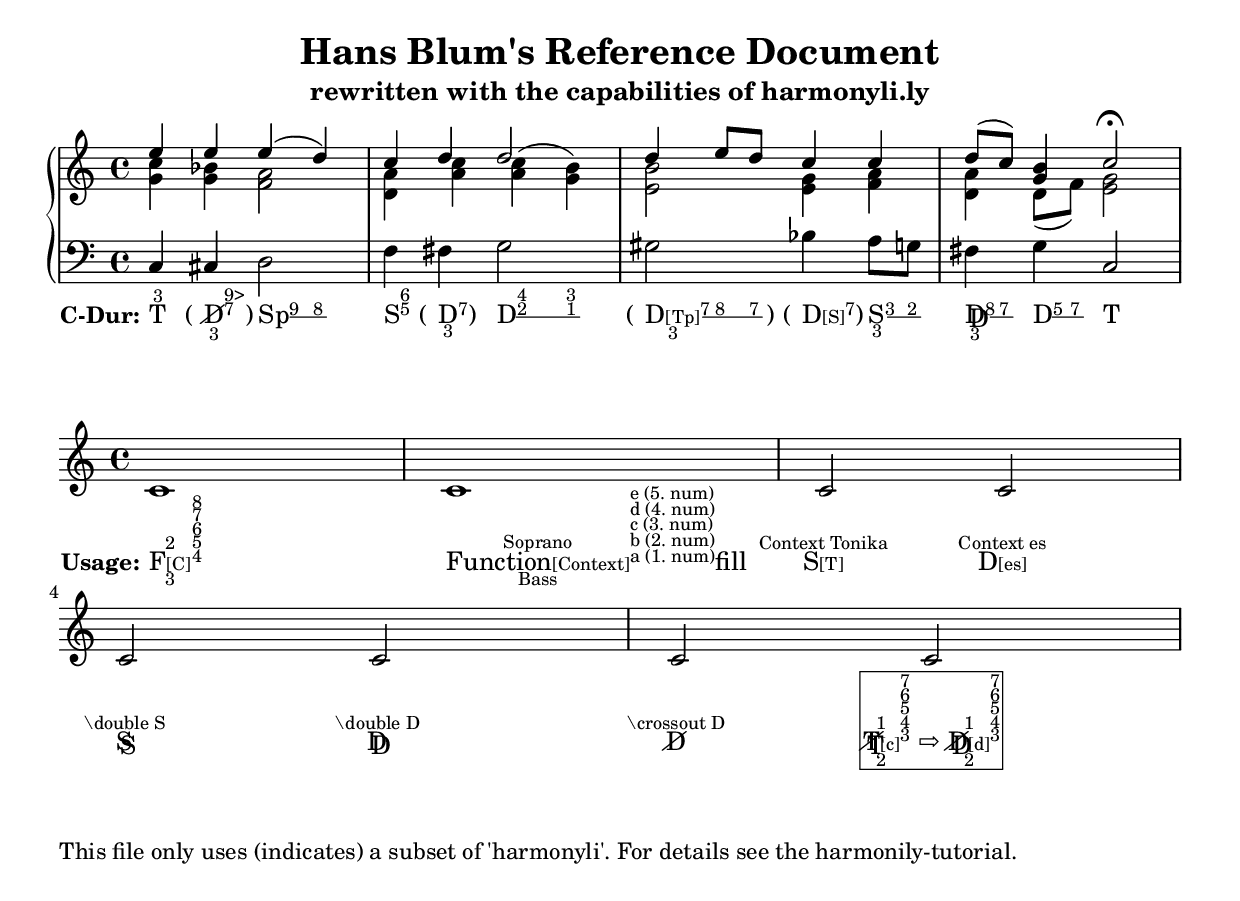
% sn967.ly :- a re-implementation of Hans Blum's reference document
% Copyright (c) 2019 Hans Blum, Karsten Reincke, 
%
% This file uses the score by which Hans Blum has explained / implemented
% his version of inserting Functional Harmony Analysis Symbols (FHAS) 
% see http://lsr.di.unimi.it/LSR/Item?id=967
% 
% It replaces his symbols by the equivalents of harmonyli.ly to verify that 
% harmonyli.ly has at least the same expressiveness like as Hans Blum's 
% preparatory work

% As reference to him, this file is named by a condensed version of the title
% "snippet no 977 of the LilyPond % Snippet Repository" = sn967.ly

% This file is distributed under the terms of the MIT license:
% --------------------------------------
% Copyright 2019 Karsten Reincke (Frankfurt), Hans Blum, 

% Permission is hereby granted, free of charge, to any person obtaining a copy 
% of this software and associated documentation files (the "Software"), to deal 
% in the Software without restriction, including without limitation the rights 
% to use, copy, modify, merge, publish, distribute, sublicense, and/or sell 
% copies of the Software, and to permit persons to whom the Software is 
% furnished to do so, subject to the following conditions:

% The above copyright notice and this permission notice shall be included in all 
% copies or substantial portions of the Software.

% THE SOFTWARE IS PROVIDED "AS IS", WITHOUT WARRANTY OF ANY KIND, EXPRESS OR 
% IMPLIED, INCLUDING BUT NOT LIMITED TO THE WARRANTIES OF MERCHANTABILITY, 
% FITNESS FOR A PARTICULAR PURPOSE AND NONINFRINGEMENT. IN NO EVENT SHALL THE 
% AUTHORS OR COPYRIGHT HOLDERS BE LIABLE FOR ANY CLAIM, DAMAGES OR OTHER 
% LIABILITY, WHETHER IN AN ACTION OF CONTRACT, TORT OR OTHERWISE, ARISING 
% FROM, OUT OF OR IN CONNECTION WITH THE SOFTWARE OR THE USE OR OTHER DEALINGS 
% IN THE SOFTWARE.

\version "2.18.2"

% harmonyli.ly :- a library for inserting Functional Harmony Analysis Symbols 
% into musical scores encoded in and created by LilyPOnd
%
% Copyright (c) 2019 Karsten Reincke, Frankfurt, Hans Blum
%
% This file is distributed either under the terms of the MIT license or under 
% the terms of the GPLv3 license. Feel free to choose the distribution method 
% you prefer by deleting the unsuitable licensing statement (Don't delete both): 
%
% (a) If you want to use it under the terms of the MIT license erase the 
%     following GPLv3 licensing statement:
% (b) If you want to use harmonyli.ly under the terms of the GPLv2 license
%      erase the following MIT license text
%
% GPLv3-Licensing Statement
% -------------------------

% This program is free software: you can redistribute it and/or modify
% it under the terms of the GNU General Public License as published by
% the Free Software Foundation, either version 3 of the License, or
% (at your option) any later version.

% This program is distributed in the hope that it will be useful,
% but WITHOUT ANY WARRANTY; without even the implied warranty of
% MERCHANTABILITY or FITNESS FOR A PARTICULAR PURPOSE.  See the
% GNU General Public License for more details.

% You should have received a copy of the GNU General Public License
% along with this program.  If not, see <https://www.gnu.org/licenses/>.

% MIT-License and Licensing Statement
% --------------------------------------
% Copyright 2019 Karsten Reincke, Frankfurt

% Permission is hereby granted, free of charge, to any person 
% obtaining a copy of this software and associated documentation 
% files (the "Software"), to deal in the Software without 
% restriction, including without limitation the rights to use, 
% copy, modify, merge, publish, distribute, sublicense, and/or sell 
% copies of the Software, and to permit persons to whom the 
% Software is furnished to do so, subject to the following conditions:

% The above copyright notice and this permission notice shall be 
% included in all copies or substantial portions of the Software.

% THE SOFTWARE IS PROVIDED "AS IS", WITHOUT WARRANTY OF ANY KIND, 
% EXPRESS OR IMPLIED, INCLUDING BUT NOT LIMITED TO THE WARRANTIES 
% OF MERCHANTABILITY, FITNESS FOR A PARTICULAR PURPOSE AND 
% NONINFRINGEMENT. IN NO EVENT SHALL THE AUTHORS OR COPYRIGHT 
% HOLDERS BE LIABLE FOR ANY CLAIM, DAMAGES OR OTHER LIABILITY, 
% WHETHER IN AN ACTION OF CONTRACT, TORT OR OTHERWISE, ARISING 
% FROM, OUT OF OR IN CONNECTION WITH THE SOFTWARE OR THE USE 
% OR OTHER DEALINGS IN THE SOFTWARE.
%
% Some Compliance Hints: 
% ----------------------
% (A) MIT Usage
% -------------
% (1) For using harmonyli.ly compliantly it is sufficient if the
% MIT license text is part of this file.
% (2) For modifying harmonyli.ly compliantly or for using part of
% it, it is sufficient if the MIT license text is included in 
% all copies or substantial portions
% (3) Under the terms of the MIT license you may use harmonyli.ly
% as part of your overarching work and you may distribute this
% overarching complex as whole under any license you want. But
% you may not erase the MIT license text in this file or in
% all derived files - just as the MIT license requires:
%
% The above copyright notice and this permission notice shall be 
% included in all copies or substantial portions of the Software.
%
% (B) GPLv3 Usage
% ---------------
% If you prefer to distribute harmonyli.ly under the terms of the
% GPLv3, then you have to fulfill all requirements of the GPLv3,
% especially those of §4 and §5 (strong copyleft effect and so on)
% and those of §6 (Conveying Non-Source Forms)
%
%%%%%%%%%%%%%%%%%%%%%%%%%%%%%%%%%%%%%%%%%%%%%%%%%%%%%%%%%%%%%%%%%%%%

% Reference to groundwork
% -----------------------
% harmonyli.ly heavily uses ideas and code of Klaus Blum's groundwork which has 
% been published in the 'Lilypond Snippet Repository':
% -> http://lsr.di.unimi.it/LSR/Item?id=967
%
% In a mail from Nov. the 4th 2019 Klaus Blum explicitly approved that he 
% a) distributes his code under the terms of the (American) public domain 
% b) agrees to use his file as groundwork for harmonyli.ly
% c) to distribute the result under the terms of of a dual-license: the user 
%    shall be enabled to choose whether he wants to use it under the terms
%   of the GPLv3 or the MIT
%
% Just as Klaus Blum's groundwork, also harmonyli.ly uses some explanations of 
% Neil Puttock by which he described the use text span engraver.
% -> http://www.mail-archive.com/lilypond-user%40gnu.org/msg60732.html
%%%%%%%%%%%%%%%%%%%%%%%%%%%%%%%%%%%%%%%%%%%%%%%%%%%%%%%%%%%%%%%%%%%%

\version "2.18.2"

%%%%%%%%%%%%%%%%%%%%%%%%%%%%%%%%%%%%%%%%%%%%%%%%%%%%%%%%%%%%%%%%%%%%%%
% Definition using the EBNF to formally describe the structure of a
% Functional Harmony Analysis Symbol ( = part of the functional harmony theory)
% 
% FHAS ::= {x},(cRS|RS),{DV} { BN }, { SN }, {AN, {AN, {AN, {AN, {AN}}}}}, {CT} {FS}
%
% cRS ::= RS,DV /* not separated by a blank */
%
%  RS ::= 'T' | 't' | 'S' | 's' | 'SS' | 'D' | 'd' | 'DD' 
%
%  DV ::= 'p' | 'P' | 'g' | 'G' | 
%
%   x ::= 'x' /* cross thought the RS */ 
%
%  BN ::= '1', ... ,'7'
%  SN ::= AN
%  AN ::= '1', ... ,'12'
%  CT ::= 'c', 'cis', ... 'h' | cRS
%
% Note: this is a syntactical definition. There is a semantical restriction
% which cannot easily be expressed by a context free grammar. The condition
% is 'AN1 < AN2 < AN3 < AN4 < AN5'. Therefore we only use the symbol AN
%
% Note: This definition also allows to express some a bit esoteric analyze 
% results like (Double Dominant or Double Sub dominant or Tonika,... relative
% counter relative) without no root tone / note. It depends on the context
% (and the viewpoint of the analyzer), which of them are semantically adequate.  
%%%%%%%%%%%%%%%%%%%%%%%%%%%%%%%%%%%%%%%%%%%%%%%%%%%%%%%%%%%%%%%%%%%%%%%%%%%

%%%%%%%%%%%%%%%%%%%%%%%%%%%%%%%%%%%%%%%%%%%%%%%%%%%%%%%%%%%%%%%%%%%%%%%%%%%
% Some implementation details:
% We refer to the parts of a RFS by the following identifiers:
%
%                              5 added note number = e | e5
%                              4 added note number = d | d4
%                              3 added note number = c | c3
% Sopran-Note-Number = S | SN  2 added note number = b | b2
% Riemann-Symbol = RS          1 added note number = a | a1  fillstring = fs | FS
% Bass-Note-Number = B | BN
% 
%
% This harmonyli.ly offers 3 interfaces:
%
% A) The basic method of harmonyli.ly is 'rfs' (riemann functional symbol). It 
% expects all elements of an RFS at a specific position and none of them may be 
% forgotten. If any of elements shall not be used, then the respective argument 
% must contain a "".
%
% Advantage: The analyzer gets the complete freedom to create his own version.
% Disadvantage: He must respect all details for not getting surprising results
% 
% B) The core method of harmonyli.ly is the method 'RFS'. It takes the naked 
% Riemann Symbol (like T, Tp, S, D, ...) and a list of pairs using the values of 
% BNoteKey, SNoteKey, ... as keys and as value any string / markup the user 
% wants to insert into the Riemann Function Symbol
%
% On this level, there exist 4 variants:
%   a) the method RFS - as described above
%   b) the method dRFS :- doubling the root RS symbol
%   c) the method xRFS :- crossing out the root RS symbol
%   d) the method xdRFS :- crossing out the doubled root RS symbol 
%
% Advantage: The analyzer may ignore the key value pairs he do not need.
% Disadvantage: He must know / respect the syntax of an association list
%
% C) Finally harmonyli.ly offers some often used instantiations of RFS
% as prepared functions
%
% Advantage: It is simple to insert such fixed RFS.
% Disadvantage: Not all RFS are delivered as fixed RFS
%%%%%%%%%%%%%%%%%%%%%%%%%%%%%%%%%%%%%%%%%%%%%%%%%%%%%%%%%%%%%%%%%%%%%%%%%%%%




%%%%%%%%%%%%%%%%%%%%%%%%%%%%%%%%%%%%%%%%%%%%%%%%%%%%%%%%%%%%%%%%%%%%%%%%%%
%
% About some special features
%
% (1) intermediary dominant and intermediary sections
% -----------------------------------------------
% Sometimes, the musicologist wants to express that in an intermediary section
% all chords function with respect to an intermediary harmonical focus instead
% being described with respect to the basic tone. 
% 
% The most simple example for such an intermediary section is the 'intermediary 
% dominant' (in German: 'Zwischendominante): It is not the dominant of the (
% keynote) tonic, but the dominant of the following chord.

% Moreover, sometimes the chord to which an intermediary section is refered
% does not close the section but is replaced by a functional equivalent. A
% famous example is the 'deceptive cadence' as closure of such an intermediary
% section.

% Hence, sometimes the musicologist does not only want to express that he reads
% a succession of chords as an intermediary section, he also want to explicitly
% name the assumed harmonical focus.

% For that purpose harmonyli.ly offers rows of intermediary chords:
%
% IntermediarySection ::- 'initIntermediaryArea' RFS+ closingRFS
%                 RFS ::- /* see above */
%          closingRFS ::- RFS with special parameter 'Context'
%
%
% (2) ZoomAnalyses
% ----------------
%
% In theoretical harmonical analyses often each analysis symbol refers to one 
% chord. In practical harmoncal analyses the analysis symbols refer to rows of 
% tones which are treated as passing notes.

% But sometimes, the musicologist does not want to ignore some shorter notes.
% Instead of this, he wants to increase the granularity of his symbols by
% integrating such 'detail notes' into his symbol. He wants to zoom into the
% the score.
%
% The most known example is the suspended chord as for example
%   6>5
%   4>3
%  D 
%
% For enabling musicologists to express such details, harmonyli.ly offers
% ZoomAreas. ZoomAreas use one pure Riemann Symbol for all chords, and the
% differences of the cords are described by numbers referring to the base tone
% of the chord
%
% ZoomArea ::- 
%     'initZoomArea' 
%     'setZoomRoot' 
%     'openZoomArea'
%     'setZoomSuccessor'+
%     'closeZoomArea'
%%%%%%%%%%%%%%%%%%%%%%%%%%%%%%%%%%%%%%%%%%%%%%%%%%%%%%%%%%%%%%%%%%%%%%%%%%%%%

% ---------------------------------------------------------------------
% Harmonyli Interface No 1: The basic method for inserting all manually
% ---------------------------------------------------------------------

#(define-markup-command (fhas layout props RS SN BN aN bN cN dN eN CT fst)
  (markup? markup? markup? markup? markup? markup? markup? markup? markup? markup?)
  (let* ((lCT (string-append "[" CT "]")))
    (if (equal? CT "")(set! lCT ""))
    (interpret-markup layout props
     #{
       \markup{
         \concat {
           \override #'(baseline-skip . 1.4)
           \center-column {
             \override #`(direction . ,UP)
             \override #'(baseline-skip . 2.0)
             \dir-column {
               \halign #CENTER
                \concat { $RS \tiny {  $lCT  } }
               \tiny
               \halign #CENTER
               $SN
             }
             \tiny
             $BN
           }
           \tiny
           \override #`(direction . ,UP)
           \override #'(baseline-skip . 0.8)
           \dir-column {
             " "
             {
               \override #`(direction . ,UP)
               \override #'(baseline-skip . 1.3)
               \dir-column { $aN  $bN $cN $dN $eN }
             }
           }
           $fst
         }
       }
     #}
 )))
 

#(define-markup-command 
  (flas layout props 
    RSl SNl BNl aNl bNl cNl dNl eNl CTl
    RSr SNr BNr aNr bNr cNr dNr eNr CTr 
  fst)
  ( markup? markup? markup? markup? markup? markup? markup? markup? markup?
    markup? markup? markup? markup? markup? markup? markup? markup? markup?
    markup?
  )

    (interpret-markup layout props
     #{
        \markup{
          \box
          \concat {
            \fhas #RSl #SNl #BNl #aNl #bNl #cNl #dNl #eNl #CTl ""
            " ⇨ "
            \fhas #RSr #SNr #BNr #aNr #bNr #cNr #dNr #eNr #CTr ""
          }      
          $fst 
        }
     #}
 ))

 
% ------------------------------------------------------------------------------
% Harmonyli Interface No 2.A: The core method for inserting only relevant values
% ------------------------------------------------------------------------------

#(define BNoteKey "B")
#(define SNoteKey "S")
#(define aNoteKey "a")
#(define bNoteKey "b")
#(define cNoteKey "c")
#(define dNoteKey "d")
#(define eNoteKey "e")
#(define fsKey "f")
#(define RsSpec "T")
#(define RsCont "C")

#(define NBNoteKey "nB")
#(define NSNoteKey "nS")
#(define NaNoteKey "na")
#(define NbNoteKey "nb")
#(define NcNoteKey "nc")
#(define NdNoteKey "nd")
#(define NeNoteKey "ne")
#(define NRsSpec "nT")
#(define NRsCont "nC")

#(define BNoteDValue "")
#(define SNoteDValue "")
#(define aNoteDValue "")
#(define bNoteDValue "")
#(define cNoteDValue "")
#(define dNoteDValue "")
#(define eNoteDValue "")
#(define fsDValue "") 
#(define RsSpecDValue "")
#(define RsContDValue "")

% The RS can be crossed out and or doubled To express the combinations
% we invent a parameter RS taking the values [ n (normal) | x | d | xd ]
% x

% evaluating the arguments:
% gets the associatedList and the key of the wanted RFS element
% if any pair in the list contains the key, it returns the value
% defined in the pair, otherwise it returns the default value
#(define (assign keyValue assocList defaultValue)
  (string? list?)
  (let* ((localPair (assoc keyValue assocList)))
    (if localPair (cdr localPair) defaultValue)
  )
)

% INTERFACE 2.A
% returns the Riemann Function Symbol as markup
#(define-markup-command (setFHAS layout props RS AL)
  (markup? list?)
  (let*
    ( (lBN (assign BNoteKey AL BNoteDValue))
      (lSN (assign SNoteKey AL SNoteDValue))
      (laN (assign aNoteKey AL aNoteDValue))
      (lbN (assign bNoteKey AL bNoteDValue))
      (lcN (assign cNoteKey AL cNoteDValue))
      (ldN (assign dNoteKey AL dNoteDValue))
      (leN (assign eNoteKey AL eNoteDValue))
      (lFS (assign fsKey AL fsDValue))
      (lRS (assign RsSpec AL RsSpecDValue ))
      (lCT (assign RsCont AL RsContDValue))
    )
  
    (interpret-markup layout props
      (cond
        ( (equal? lRS "d")
          #{
             \markup \fhas \double #RS #lSN #lBN  #laN #lbN #lcN #ldN #leN #lCT #lFS
          #}
        )
        ( (equal? lRS "x")
          #{
             \markup \fhas \crossout #RS #lSN #lBN  #laN #lbN #lcN #ldN #leN #lCT #lFS
          #}
        )
        ( (equal? lRS "xd")
          #{
             \markup \fhas \crossout \double #RS #lSN #lBN  #laN #lbN #lcN #ldN #leN #lCT #lFS
          #}
        )
        ( (equal? lRS "dx")
          #{
             \markup \fhas \crossout \double #RS #lSN #lBN  #laN #lbN #lcN #ldN #leN #lCT #lFS
          #}
        )
        ( else
          #{
             \markup \fhas #RS #lSN #lBN  #laN #lbN #lcN #ldN #leN #lCT #lFS
          #}
        )
      )
    )
   )
 )

% INTERFACE 2.A
% returns the Riemann Function Symbol as markup
#(define-markup-command (setFLAS layout props RSl RSr AL)
  (markup? markup? list?)
  (let*
    ( (lBNl (assign BNoteKey AL BNoteDValue))
      (lSNl (assign SNoteKey AL SNoteDValue))
      (laNl (assign aNoteKey AL aNoteDValue))
      (lbNl (assign bNoteKey AL bNoteDValue))
      (lcNl (assign cNoteKey AL cNoteDValue))
      (ldNl (assign dNoteKey AL dNoteDValue))
      (leNl (assign eNoteKey AL eNoteDValue))
      (lRSl (assign RsSpec AL RsSpecDValue ))
      (lCTl (assign RsCont AL RsContDValue)) 
           
      (lBNr (assign NBNoteKey AL BNoteDValue))
      (lSNr (assign NSNoteKey AL SNoteDValue))
      (laNr (assign NaNoteKey AL aNoteDValue))
      (lbNr (assign NbNoteKey AL bNoteDValue))
      (lcNr (assign NcNoteKey AL cNoteDValue))
      (ldNr (assign NdNoteKey AL dNoteDValue))
      (leNr (assign NeNoteKey AL eNoteDValue))
      (lRSr (assign NRsSpec AL RsSpecDValue ))
      (lCTr (assign NRsCont AL RsContDValue))      
      
      (lFS (assign fsKey AL fsDValue))

    )
  
    (interpret-markup layout props
      (cond
        ;; ---------- combinations with left double
        ( (and (equal? lRSl "d") (equal? lRSr "d"))
          #{
             \markup \flas  
                \double #RSl #lSNl #lBNl  #laNl #lbNl #lcNl #ldNl #leNl #lCTl 
                \double #RSr #lSNr #lBNr  #laNr #lbNr #lcNr #ldNr #leNr #lCTr             
                #lFS
          #}
        )
        ( (and (equal? lRSl "d") (equal? lRSr "x"))
          #{
             \markup \flas  
                \double #RSl #lSNl #lBNl  #laNl #lbNl #lcNl #ldNl #leNl #lCTl 
                \crossout #RSr #lSNr #lBNr  #laNr #lbNr #lcNr #ldNr #leNr #lCTr             
                #lFS
          #}
        )
         ( (and (equal? lRSl "d") (equal? lRSr "dx"))
          #{
             \markup \flas  
                \double #RSl #lSNl #lBNl  #laNl #lbNl #lcNl #ldNl #leNl #lCTl 
                \crossout \double #RSr #lSNr #lBNr  #laNr #lbNr #lcNr #ldNr #leNr #lCTr             
                #lFS
          #}
        )
         ( (and (equal? lRSl "d") (equal? lRSr "xd"))
          #{
             \markup \flas  
                \double #RSl #lSNl #lBNl  #laNl #lbNl #lcNl #ldNl #leNl #lCTl 
                \crossout \double #RSr #lSNr #lBNr  #laNr #lbNr #lcNr #ldNr #leNr #lCTr             
                #lFS
          #}
        )
        ( (and (equal? lRSl "d") (equal? lRSr ""))
          #{
             \markup \flas  
                \double #RSl #lSNl #lBNl  #laNl #lbNl #lcNl #ldNl #leNl #lCTl 
                #RSr #lSNr #lBNr  #laNr #lbNr #lcNr #ldNr #leNr #lCTr             
                #lFS
          #}
        )
        ;; ---------- combinations with left crossout
        ( (and (equal? lRSl "x") (equal? lRSr "d"))
          #{
             \markup \flas  
                \crossout #RSl #lSNl #lBNl  #laNl #lbNl #lcNl #ldNl #leNl #lCTl 
                \double #RSr #lSNr #lBNr  #laNr #lbNr #lcNr #ldNr #leNr #lCTr             
                #lFS
          #}
        )
        ( (and (equal? lRSl "x") (equal? lRSr "x"))
          #{
             \markup \flas  
                \crossout #RSl #lSNl #lBNl  #laNl #lbNl #lcNl #ldNl #leNl #lCTl 
                \crossout #RSr #lSNr #lBNr  #laNr #lbNr #lcNr #ldNr #leNr #lCTr             
                #lFS
          #}
        )
         ( (and (equal? lRSl "x") (equal? lRSr "dx"))
          #{
             \markup \flas  
                \crossout #RSl #lSNl #lBNl  #laNl #lbNl #lcNl #ldNl #leNl #lCTl 
                \crossout \double #RSr #lSNr #lBNr  #laNr #lbNr #lcNr #ldNr #leNr #lCTr             
                #lFS
          #}
        )
         ( (and (equal? lRSl "x") (equal? lRSr "xd"))
          #{
             \markup \flas  
                \crossout #RSl #lSNl #lBNl  #laNl #lbNl #lcNl #ldNl #leNl #lCTl 
                \crossout \double #RSr #lSNr #lBNr  #laNr #lbNr #lcNr #ldNr #leNr #lCTr             
                #lFS
          #}
        )
        ( (and (equal? lRSl "x") (equal? lRSr ""))
          #{
             \markup \flas  
                \crossout #RSl #lSNl #lBNl  #laNl #lbNl #lcNl #ldNl #leNl #lCTl 
                #RSr #lSNr #lBNr  #laNr #lbNr #lcNr #ldNr #leNr #lCTr             
                #lFS
          #}
        )
        ;; ---------- combinations with left crossout double (dx)
        ( (and (equal? lRSl "dx") (equal? lRSr "d"))
          #{
             \markup \flas  
                \crossout \double #RSl #lSNl #lBNl  #laNl #lbNl #lcNl #ldNl #leNl #lCTl 
                \double #RSr #lSNr #lBNr  #laNr #lbNr #lcNr #ldNr #leNr #lCTr             
                #lFS
          #}
        )
        ( (and (equal? lRSl "dx") (equal? lRSr "x"))
          #{
             \markup \flas  
                \crossout \double #RSl #lSNl #lBNl  #laNl #lbNl #lcNl #ldNl #leNl #lCTl 
                \crossout #RSr #lSNr #lBNr  #laNr #lbNr #lcNr #ldNr #leNr #lCTr             
                #lFS
          #}
        )
         ( (and (equal? lRSl "dx") (equal? lRSr "dx"))
          #{
             \markup \flas  
                \crossout \double #RSl #lSNl #lBNl  #laNl #lbNl #lcNl #ldNl #leNl #lCTl 
                \crossout \double #RSr #lSNr #lBNr  #laNr #lbNr #lcNr #ldNr #leNr #lCTr             
                #lFS
          #}
        )
         ( (and (equal? lRSl "dx") (equal? lRSr "xd"))
          #{
             \markup \flas  
                \crossout \double #RSl #lSNl #lBNl  #laNl #lbNl #lcNl #ldNl #leNl #lCTl 
                \crossout \double #RSr #lSNr #lBNr  #laNr #lbNr #lcNr #ldNr #leNr #lCTr             
                #lFS
          #}
        )
        ( (and (equal? lRSl "dx") (equal? lRSr ""))
          #{
             \markup \flas  
                \crossout \double #RSl #lSNl #lBNl  #laNl #lbNl #lcNl #ldNl #leNl #lCTl 
                #RSr #lSNr #lBNr  #laNr #lbNr #lcNr #ldNr #leNr #lCTr             
                #lFS
          #}
        )
        ;; ---------- combinations with left crossout double (xd)
        ( (and (equal? lRSl "xd") (equal? lRSr "d"))
          #{
             \markup \flas  
                \crossout \double #RSl #lSNl #lBNl  #laNl #lbNl #lcNl #ldNl #leNl #lCTl 
                \double #RSr #lSNr #lBNr  #laNr #lbNr #lcNr #ldNr #leNr #lCTr             
                #lFS
          #}
        )
        ( (and (equal? lRSl "xd") (equal? lRSr "x"))
          #{
             \markup \flas  
                \crossout \double #RSl #lSNl #lBNl  #laNl #lbNl #lcNl #ldNl #leNl #lCTl 
                \crossout #RSr #lSNr #lBNr  #laNr #lbNr #lcNr #ldNr #leNr #lCTr             
                #lFS
          #}
        )
         ( (and (equal? lRSl "xd") (equal? lRSr "dx"))
          #{
             \markup \flas  
                \crossout \double #RSl #lSNl #lBNl  #laNl #lbNl #lcNl #ldNl #leNl #lCTl 
                \crossout \double #RSr #lSNr #lBNr  #laNr #lbNr #lcNr #ldNr #leNr #lCTr             
                #lFS
          #}
        )
         ( (and (equal? lRSl "xd") (equal? lRSr "xd"))
          #{
             \markup \flas  
                \crossout \double #RSl #lSNl #lBNl  #laNl #lbNl #lcNl #ldNl #leNl #lCTl 
                \crossout \double #RSr #lSNr #lBNr  #laNr #lbNr #lcNr #ldNr #leNr #lCTr             
                #lFS
          #}
        )
        ( (and (equal? lRSl "xd") (equal? lRSr ""))
          #{
             \markup \flas  
                \crossout \double #RSl #lSNl #lBNl  #laNl #lbNl #lcNl #ldNl #leNl #lCTl 
                #RSr #lSNr #lBNr  #laNr #lbNr #lcNr #ldNr #leNr #lCTr             
                #lFS
          #}
        )
        ;; ---------- combinations with left pure
        ( (and (equal? lRSl "") (equal? lRSr "d"))
          #{
             \markup \flas  
                #RSl #lSNl #lBNl  #laNl #lbNl #lcNl #ldNl #leNl #lCTl 
                \double #RSr #lSNr #lBNr  #laNr #lbNr #lcNr #ldNr #leNr #lCTr             
                #lFS
          #}
        )
        ( (and (equal? lRSl "") (equal? lRSr "x"))
          #{
             \markup \flas  
                #RSl #lSNl #lBNl  #laNl #lbNl #lcNl #ldNl #leNl #lCTl 
                \crossout #RSr #lSNr #lBNr  #laNr #lbNr #lcNr #ldNr #leNr #lCTr             
                #lFS
          #}
        )
         ( (and (equal? lRSl "") (equal? lRSr "dx"))
          #{
             \markup \flas  
                #RSl #lSNl #lBNl  #laNl #lbNl #lcNl #ldNl #leNl #lCTl 
                \crossout \double #RSr #lSNr #lBNr  #laNr #lbNr #lcNr #ldNr #leNr #lCTr             
                #lFS
          #}
        )
         ( (and (equal? lRSl "") (equal? lRSr "xd"))
          #{
             \markup \flas  
                #RSl #lSNl #lBNl  #laNl #lbNl #lcNl #ldNl #leNl #lCTl 
                \crossout \double #RSr #lSNr #lBNr  #laNr #lbNr #lcNr #ldNr #leNr #lCTr             
                #lFS
          #}
        )

        ( else
          #{
             \markup \flas 
                #RSl #lSNl #lBNl  #laNl #lbNl #lcNl #ldNl #leNl #lCTl 
                #RSr #lSNr #lBNr  #laNr #lbNr #lcNr #ldNr #leNr #lCTr             
                #lFS
         #}
        )
      )
    )
   )
 )

% ------------------------------------------------------------------------------
% Harmonyli Interface No 2.B: Functions to use intermediary areas
% ------------------------------------------------------------------------------

initIMArea = 
  { \set stanza = \markup {\normal-text \magnify #1.1 " ("} }

% returns the Riemann Function Symbol as markup
#(define-markup-command (closeIMArea layout props RS AL)
  (markup? list?)
  (let*
    ( (lBN (assign BNoteKey AL BNoteDValue))
      (lSN (assign SNoteKey AL SNoteDValue))
      (laN (assign aNoteKey AL aNoteDValue))
      (lbN (assign bNoteKey AL bNoteDValue))
      (lcN (assign cNoteKey AL cNoteDValue))
      (ldN (assign dNoteKey AL dNoteDValue))
      (leN (assign eNoteKey AL eNoteDValue))
      (lFS (assign fsKey AL fsDValue))
      (lRS (assign RsSpec AL RsSpecDValue ))
      (lCT (assign RsCont AL RsContDValue))
    )
    (set! lFS (string-append ")" lFS ))
    (interpret-markup layout props
      (cond
        ( (equal? lRS "d")
          #{
             \markup \fhas \double #RS #lSN #lBN  #laN #lbN #lcN #ldN #leN #lCT #lFS
          #}
        )
        ( (equal? lRS "x")
          #{
             \markup \fhas \crossout #RS #lSN #lBN  #laN #lbN #lcN #ldN #leN #lCT #lFS
          #}
        )
        ( (equal? lRS "xd")
          #{
             \markup \fhas \crossout \double #RS #lSN #lBN  #laN #lbN #lcN #ldN #leN #lCT #lFS
          #}
        )
        ( (equal? lRS "dx")
          #{
             \markup \fhas \crossout \double #RS #lSN #lBN  #laN #lbN #lcN #ldN #leN #lCT #lFS
          #}
        )
        ( else
          #{
             \markup \fhas #RS #lSN #lBN  #laN #lbN #lcN #ldN #leN #lCT #lFS
          #}
        )
      )
    )
   )
 )

% ------------------------------------------------------------------------------
% Harmonyli Interface No 2.C: Functions to use zoom in analyses
% ------------------------------------------------------------------------------

initTextSpan =
#(define-music-function (parser location fText) (string?)
   #{
     \once \override TextSpanner #'direction = #DOWN
     \once \override TextSpanner #'style = #'line
     \once \override TextSpanner #'outside-staff-priority = ##f
     \once \override TextSpanner #'padding = #-0.6 % sets the distance of the line from the lyrics
     \once \override TextSpanner #'bound-details =
     #`((left . ((Y . 0)
                 (padding . 0)
                 (attach-dir . ,LEFT)))
        (left-broken . ((end-on-note . #t)))
        (right . ((Y . 0)
                  (padding . 0)
                  (attach-dir . ,RIGHT))))
     \once \override TextSpanner.bound-details.left.text = $fText
   #})


#(define-markup-command (initZoomRow layout props RS AL)
  (markup? list?)
  (let*
    ( (lBN (assign BNoteKey AL BNoteDValue))
      (lSN (assign SNoteKey AL SNoteDValue))
      (laN (assign aNoteKey AL aNoteDValue))
      (lbN (assign bNoteKey AL bNoteDValue))
      (lcN (assign cNoteKey AL cNoteDValue))
      (ldN (assign dNoteKey AL dNoteDValue))
      (leN (assign eNoteKey AL eNoteDValue))
      (lFS (assign fsKey AL fsDValue))
      (lRS (assign RsSpec AL RsSpecDValue ))
      (lCT (assign RsCont AL RsContDValue))
    )
 
    (interpret-markup layout props
      (cond
        ( (equal? lRS "d")
          #{
             \markup \fhas \double #RS #lSN #lBN  #laN #lbN #lcN #ldN #leN #lCT #lFS
          #}
        )
        ( (equal? lRS "x")
          #{
             \markup \fhas \crossout #RS #lSN #lBN  #laN #lbN #lcN #ldN #leN #lCT #lFS
          #}
        )
        ( (equal? lRS "xd")
          #{
             \markup \fhas \crossout \double #RS #lSN #lBN  #laN #lbN #lcN #ldN #leN #lCT #lFS
          #}
        )
        ( (equal? lRS "dx")
          #{
             \markup \fhas \crossout \double #RS #lSN #lBN  #laN #lbN #lcN #ldN #leN #lCT #lFS
          #}
        )
        ( else
          #{
             \markup \fhas #RS #lSN #lBN  #laN #lbN #lcN #ldN #leN #lCT #lFS
          #}
        )
      )
    )
   )
 )

#(define-markup-command (expZoomRow layout props AL)
  (list?)
  (let*
    ( (laN (assign aNoteKey AL aNoteDValue))
      (lbN (assign bNoteKey AL bNoteDValue))
      (lcN (assign cNoteKey AL cNoteDValue))
      (ldN (assign dNoteKey AL dNoteDValue))
      (leN (assign eNoteKey AL eNoteDValue))
      (lFS (assign fsKey AL fsDValue))
    )
 
    (interpret-markup layout props
     #{
         \markup \fhas "" "" "" #laN #lbN #lcN #ldN #leN "" #lFS
     #}
    )
   )
 )



#(define-markup-command (closeIMZoomRow layout props AL)
  (list?)
  (let*
    ( (laN (assign aNoteKey AL aNoteDValue))
      (lbN (assign bNoteKey AL bNoteDValue))
      (lcN (assign cNoteKey AL cNoteDValue))
      (ldN (assign dNoteKey AL dNoteDValue))
      (leN (assign eNoteKey AL eNoteDValue))
      (lFS (assign fsKey AL fsDValue))
    )
    (set! lFS (string-append " )" lFS) )
    (interpret-markup layout props
      #{ \markup \fhas "" "" ""  #laN #lbN #lcN #ldN #leN "" #lFS #}
    )
   )
 )
% -----------------------------------------------------------------------------
% Harmonyli Interface No 3: Some often used RFS (= instantiation of level 2)
% ------------------------------------------------------------------------------

#(define-markup-command (FHAS layout props rs)
  (markup?)
  (interpret-markup layout props
    #{ \markup \setFHAS #rs #'() #}
   )
 )


#(define-markup-command (FHASth layout props rs)
  (markup?)
  (interpret-markup layout props
    #{ \markup \setFHAS #rs #'(("B"."3") ) #}
   )
 ) 
 

#(define-markup-command (Dsept layout props)
  ()
  (interpret-markup layout props
    #{ \markup \setFHAS "D" #'(("a"."7") ) #}
   )
 )

#(define-markup-command (Dseptnone layout props)
  ()
  (interpret-markup layout props
    #{ \markup \setFHAS "D" #'(("a"."7")("b"."9")) #}
   )
 )
% ---------------------------------------------------------------
%               Extender lines
% The text parameter "fText" will be placed at the left end of the extender.
% It will only consist of some spaces to move the left end a little forward.
% ---------------------------------------------------------------

fExtend =
#(define-music-function (parser location fText) (string?)
   #{
     \once \override TextSpanner #'direction = #DOWN
     \once \override TextSpanner #'style = #'line
     \once \override TextSpanner #'outside-staff-priority = ##f
     \once \override TextSpanner #'padding = #-0.6 % sets the distance of the line from the lyrics
     \once \override TextSpanner #'bound-details =
     #`((left . ((Y . 0)
                 (padding . 0)
                 (attach-dir . ,LEFT)))
        (left-broken . ((end-on-note . #t)))
        (right . ((Y . 0)
                  (padding . 0)
                  (attach-dir . ,RIGHT))))
     \once \override TextSpanner.bound-details.left.text = $fText
   #})

% ---------------------------------------------------------------
% ----- cross out the letter for "shortened dominants" (where base is omitted):
% ---------------------------------------------------------------

#(define-markup-command (crossout layout props letter)
   (markup?)
   (interpret-markup layout props
     #{
       \markup{
         \concat {
           \override #'(baseline-skip . 0.4)
           \left-column {
             $letter
             \with-dimensions #'(-0.0 . 0.0) #'(0 . 0)
             \translate-scaled #'(-0.3 . 0.3)
             \with-dimensions #'(-0.0 . 0.0) #'(0 . 0)
             \draw-line #'(2.3 . 1.8)
           }
         }
       }
     #}))

% ---------------------------------------------------------------
% ----- double-printed letters for double dominant or double subdominant:
% ---------------------------------------------------------------

#(define-markup-command (double layout props letter)
   (markup?)
   (interpret-markup layout props
     #{
       \markup{
         \concat {
           \override #'(baseline-skip . 0.4)
           \left-column {
             $letter
             \with-dimensions #'(-0.4 . 0.6) #'(0 . 0)
             $letter
           }
         }
       }
     #}))

% ---------------------------------------------------------------
% opening round bracket before a chord:
% ---------------------------------------------------------------

openbracket = { \set stanza = \markup {\normal-text \magnify #1.1 " ("} }





\paper {
  indent = 0
  ragged-right = ##f
}

\header {
  %tagline = ##f
  title = "Hans Blum's Reference Document"
  subtitle = "rewritten with the capabilities of harmonyli.ly"
}


% ---------------------------------------------------------------
% ----- Voices: soprano, alto, tenor
% ---------------------------------------------------------------

global  = { \key c \major  \time 4/4}

sopranmel = \relative c'' {
  \clef treble
  \stemUp
  \global
  e4 e e( d)
  c4 d d2
  d4 e8 d c4 c
  d8( c) <b g>4 c2\fermata

}

altmel = \relative c'' {
  \clef treble
  \stemDown
  \global
  c4 bes a2
  a4 c c( b)
  b2 g4 a
  a4 \hideNotes g8 s \unHideNotes g2
}

tenormel = \relative c' {
  \clef treble
  \stemDown
  \global
  g'4 g f2
  d4 a' a( g)
  e2 e4 f
  d4 d8( f) e2
}



% ---------------------------------------------------------------
% ----- hidden bass voice (not to be displayed, only
% ----- for aligning the lyrics via "lyricsto"
% ---------------------------------------------------------------

bassmelhidden =
\relative c {
  \clef bass
  \stemDown
  \global
  \override NoteHead.color = #red
  \override NoteColumn #'ignore-collision = ##t
  f,4 cis'4 d d
  f4 fis4 g g
  gis4 gis8 gis bes4 a8 g
  fis8 fis g8 g c,2
}

% ---------------------------------------------------------------
% ----- bass voice to be displayed
% ---------------------------------------------------------------

bassmelshown = \relative c {
  \clef bass
  \stemNeutral
  \global
  %    \hideNotes
  c4 cis4 d2
  f4 fis4 g2
  gis2 bes4 a8 g
  fis4 g4 c,2
}

% ---------------------------------------------------------------
% ----- "lyrics": Symbols for functional harmony
% ---------------------------------------------------------------

lyr = \lyricmode {
  \override LyricText.self-alignment-X = #LEFT
  \override LyricExtender.left-padding = #-0.5
  \override LyricExtender.extra-offset = #'(0 . 0.5)

  % Usage: see the harmonyli.ly tutorial

  \set stanza = #"C-Dur:"
  % encoding on level 1 
  \markup \fhas "T" "3" ""  "" "" "" "" ""  "" ""
  \initIMArea
  \markup \fhas \crossout "D" "" "3"  "7" "9>" "" "" ""  "" ")"
  \initTextSpan "     "
  \markup \fhas "Sp" "" ""  "9" "" "" "" "" ""  ""
  \startTextSpan  
  \markup \fhas "" "" ""  "8" "" "" "" "" ""  ""
  \stopTextSpan

  % encoding on level 2  
  \markup \setFHAS "S" #'(("a"."5") ("b"."6"))
  \initIMArea
  \markup \closeIMArea "D" #'(("B"."3")("a" . "7")) 

  \initTextSpan "   "
  \markup \initZoomRow "D" #'(("a"."2")("b" . "4")) 
  \startTextSpan
  \markup \expZoomRow #'(("a"."1")("b" . "3")) 
  \stopTextSpan
  
  \initIMArea
  \initTextSpan "         "
  \markup \initZoomRow "D" #'(("B"."3")("a" . "7")("C"."Tp")) 
  \startTextSpan
  \markup \expZoomRow #'(("a"."8")) 
  \markup \closeIMZoomRow #'(("a"."7")) 
  \stopTextSpan
  
  \initIMArea
  \markup \closeIMArea "D" #'(("a" . "7")("C"."S")) 

  \initTextSpan "   " 
  \markup \initZoomRow "S" #'(("B"."3")("a" . "3"))
  \startTextSpan
  \markup \expZoomRow #'(("a"."2"))   
  \stopTextSpan
  
  \initTextSpan "    "
  \markup \initZoomRow "D" #'(("T" ."d")("B"."3")("a" . "8"))
  \startTextSpan
  \markup \expZoomRow #'(("a"."7"))  
  \stopTextSpan
  
  \initTextSpan "   "
  \markup \initZoomRow "D" #'(("a" . "5")("f" . "")) 
  \startTextSpan  \startTextSpan
  \markup \expZoomRow #'(("a"."7"))   
  \stopTextSpan
  
  % symbol on level 3
  \markup \FHAS "T" 
}


\score {
  \new GrandStaff <<
    \new Staff = upper
    \with { printPartCombineTexts = ##f }
    {
      <<
        \sopranmel \\
        \partcombine \altmel \tenormel
      >>
    }
    \new Staff = lower
    \new Voice = "bassstimmeSichtbar"
    \with { printPartCombineTexts = ##f }
    {
      <<
        \bassmelshown
        % change "NullVoice" to "Voice" to make the hidden bass voice visible:
        \new NullVoice = "bassstimme" {\shiftOff  \bassmelhidden}
        \new Lyrics \lyricsto "bassstimme" \lyr
      >>
    }
  >>
  \layout {
    \context {
      \Lyrics
      \consists "Text_spanner_engraver"
    }
  }
} 
 
\markup \vspace #2

\score {
  \relative c' { c1 c c2 c c c c c }
  \addlyrics {
    \override LyricText.self-alignment-X = #LEFT
    \set stanza = #"Usage:"
    \markup \fhas "F" "2" "3"  "4" "5" "6" "7" "8"  "C" ""
    \markup \fhas "Function" "Soprano" "Bass" 
      "a (1. num)" "b (2. num)" "c (3. num)" 
        "d (4. num)" "e (5. num)" "Context"  "fill "
    \override LyricText.self-alignment-X = #CENTER
    \markup \fhas "S" "Context Tonika" ""  "" "" "" "" ""   "T" ""
    \markup \fhas "D" "Context es" ""  "" "" "" "" ""  "es" ""
    \markup \fhas \double "S" "  \double S  " ""  "" "" "" "" ""  "" ""
    \markup \fhas \double "D" "  \double D  " ""  "" "" "" "" ""  "" ""
    \markup \fhas \crossout "D" "  \crossout D  " ""  "" "" "" "" ""  "" ""

    \markup \setFLAS "T" "D" 
    #'( ("T"."xd")("S"."1")("B"."2")("a"."3")("b"."4")("c"."5")("d"."6")("e"."7")("C" . "c")
        ("nT"."xd")("nS"."1")("nB"."2")("na"."3")("nb"."4")("nc"."5")("nd"."6")("ne"."7")("nC" . "d")
        ("f" . "")
    )

  }
} 

\markup \vspace #2
\markup { 
  This file only uses (indicates) a subset of 'harmonyli'. 
  For details see the harmonily-tutorial.
}
